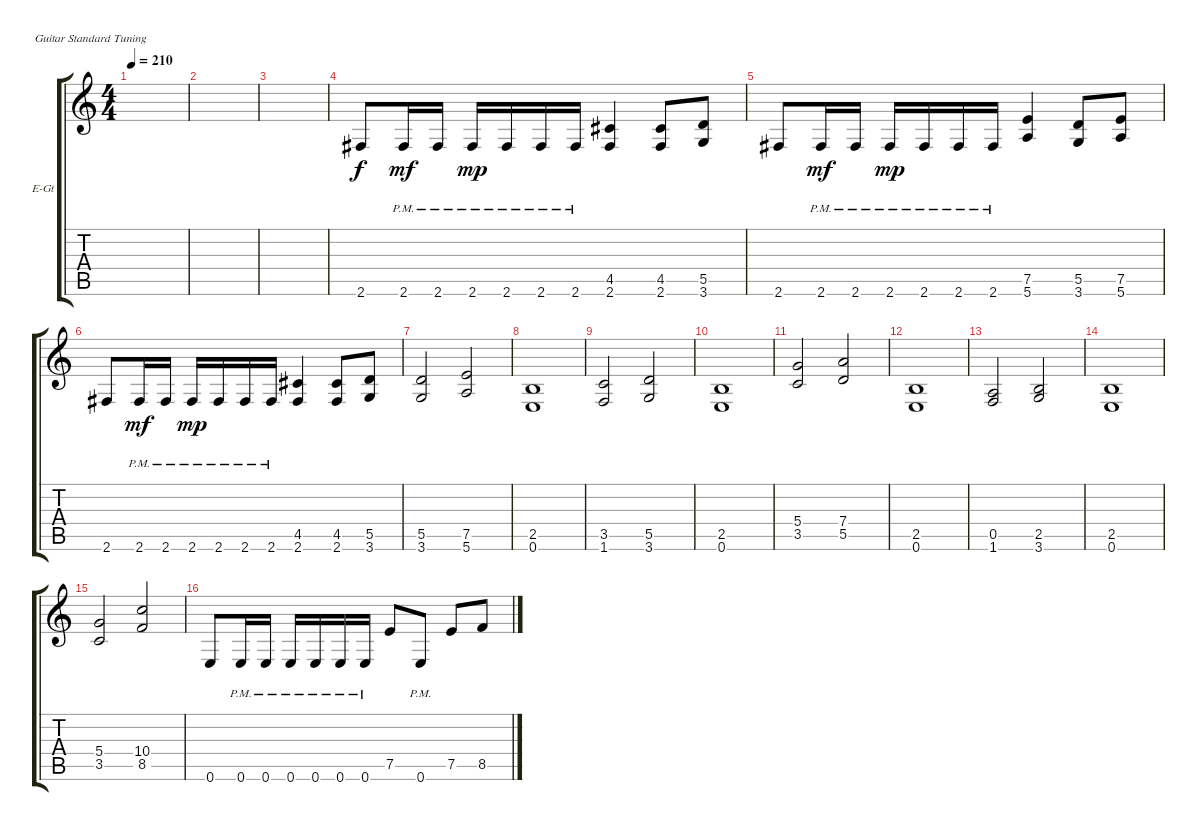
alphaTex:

\bracketExtendMode groupsimilarinstruments
\firstSystemTrackNameOrientation horizontal
\otherSystemsTrackNameOrientation horizontal
\track ("Electric Guitar 2" "E-Gt") {instrument distortionguitar}
\staff {score tabs}
\tuning (E4 B3 G3 D3 A2 E2)
\ts (4 4)
\tempo 210
\clef g2
\ks c
|
|
|
2.6.8{lyrics (0 "") lyrics (1 "") lyrics (2 "") lyrics (3 "") lyrics (4 "")} 2.6{pm}.16{lyrics (0 "") lyrics (1 "") lyrics (2 "") lyrics (3 "") lyrics (4 "") dy mf} 2.6{pm}.16{lyrics (0 "") lyrics (1 "") lyrics (2 "") lyrics (3 "") lyrics (4 "")} 2.6{pm}.16{dy mp} 2.6{pm}.16 2.6{pm}.16 2.6{pm}.16 (4.5 2.6).4 (4.5 2.6).8 (5.5 3.6).8 |
2.6.8{lyrics (0 "") lyrics (1 "") lyrics (2 "") lyrics (3 "") lyrics (4 "")} 2.6{pm}.16{lyrics (0 "") lyrics (1 "") lyrics (2 "") lyrics (3 "") lyrics (4 "") dy mf} 2.6{pm}.16{lyrics (0 "") lyrics (1 "") lyrics (2 "") lyrics (3 "") lyrics (4 "")} 2.6{pm}.16{dy mp} 2.6{pm}.16 2.6{pm}.16 2.6{pm}.16 (7.5 5.6).4 (5.5 3.6).8 (7.5 5.6).8 |
2.6.8{lyrics (0 "") lyrics (1 "") lyrics (2 "") lyrics (3 "") lyrics (4 "")} 2.6{pm}.16{lyrics (0 "") lyrics (1 "") lyrics (2 "") lyrics (3 "") lyrics (4 "") dy mf} 2.6{pm}.16{lyrics (0 "") lyrics (1 "") lyrics (2 "") lyrics (3 "") lyrics (4 "")} 2.6{pm}.16{dy mp} 2.6{pm}.16 2.6{pm}.16 2.6{pm}.16 (4.5 2.6).4 (4.5 2.6).8 (5.5 3.6).8 |
(5.5 3.6).2{lyrics (0 "") lyrics (1 "") lyrics (2 "") lyrics (3 "") lyrics (4 "")} (7.5 5.6).2{lyrics (0 "") lyrics (1 "") lyrics (2 "") lyrics (3 "") lyrics (4 "")} |
(0.6 2.5).1{lyrics (0 "") lyrics (1 "") lyrics (2 "") lyrics (3 "") lyrics (4 "")} |
(1.6 3.5).2{lyrics (0 "") lyrics (1 "") lyrics (2 "") lyrics (3 "") lyrics (4 "")} (3.6 5.5).2{lyrics (0 "") lyrics (1 "") lyrics (2 "") lyrics (3 "") lyrics (4 "")} |
(0.6 2.5).1{lyrics (0 "") lyrics (1 "") lyrics (2 "") lyrics (3 "") lyrics (4 "")} |
(3.5 5.4).2{lyrics (0 "") lyrics (1 "") lyrics (2 "") lyrics (3 "") lyrics (4 "")} (5.5 7.4).2{lyrics (0 "") lyrics (1 "") lyrics (2 "") lyrics (3 "") lyrics (4 "")} |
(0.6 2.5).1{lyrics (0 "") lyrics (1 "") lyrics (2 "") lyrics (3 "") lyrics (4 "")} |
(1.6 0.5).2{lyrics (0 "") lyrics (1 "") lyrics (2 "") lyrics (3 "") lyrics (4 "")} (3.6 2.5).2{lyrics (0 "") lyrics (1 "") lyrics (2 "") lyrics (3 "") lyrics (4 "")} |
(0.6 2.5).1{lyrics (0 "") lyrics (1 "") lyrics (2 "") lyrics (3 "") lyrics (4 "")} |
(3.5 5.4).2{lyrics (0 "") lyrics (1 "") lyrics (2 "") lyrics (3 "") lyrics (4 "")} (8.5 10.4).2{lyrics (0 "") lyrics (1 "") lyrics (2 "") lyrics (3 "") lyrics (4 "")} |
0.6.8{lyrics (0 "") lyrics (1 "") lyrics (2 "") lyrics (3 "") lyrics (4 "")} 0.6{pm}.16{lyrics (0 "") lyrics (1 "") lyrics (2 "") lyrics (3 "") lyrics (4 "")} 0.6{pm}.16{lyrics (0 "") lyrics (1 "") lyrics (2 "") lyrics (3 "") lyrics (4 "")} 0.6{pm}.16 0.6{pm}.16 0.6{pm}.16 0.6{pm}.16 7.5.8 0.6{pm}.8 7.5.8 8.5.8
